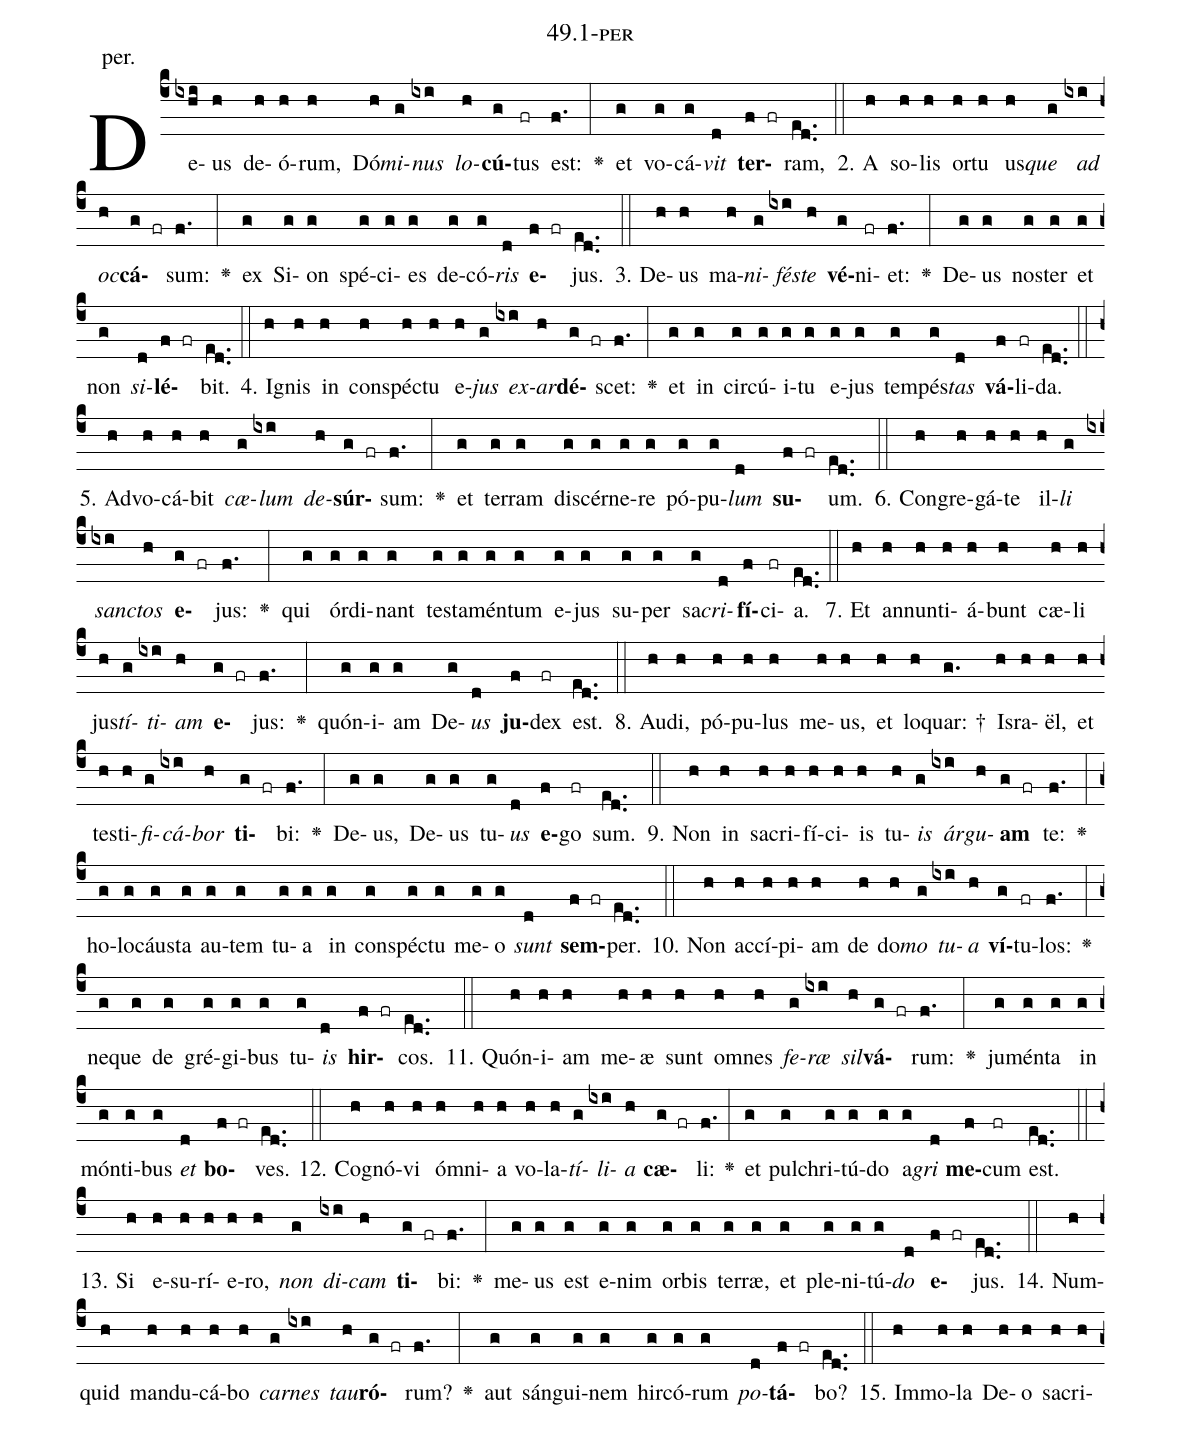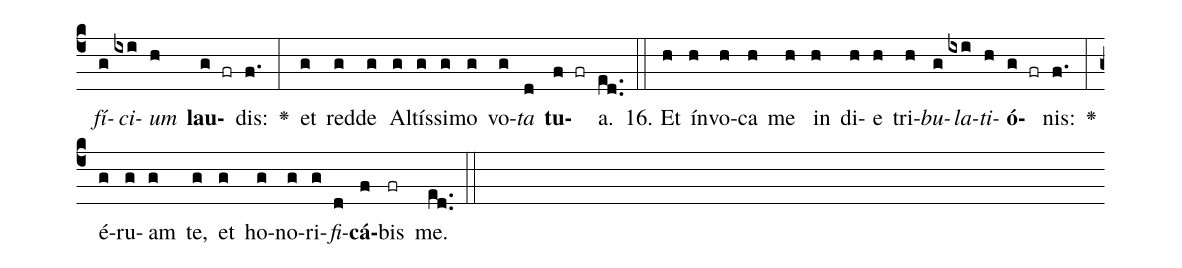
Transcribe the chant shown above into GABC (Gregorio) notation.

name: 49.1-per;
annotation: per.;
%%
(c4)De(ixhi)us(h) de(h)ó(h)rum,(h) Dó(h)<i>mi</i>(g)<i>nus</i>(ixi) <i>lo</i>(h)<b>cú</b>(g)tus(fr) est:(f.) <v>\greheightstar</v>(:) et(g) vo(g)cá(g)<i>vit</i>(d) <b>ter</b>(f fr)ram,(ed..) (::)
2. A(h) so(h)lis(h) or(h)tu(h) us(h)<i>que</i>(g) <i>ad</i>(ixi) <i>oc</i>(h)<b>cá</b>(g fr)sum:(f.) <v>\greheightstar</v>(:) ex(g) Si(g)on(g) spé(g)ci(g)es(g) de(g)có(g)<i>ris</i>(d) <b>e</b>(f fr)jus.(ed..) (::)
3. De(h)us(h) ma(h)<i>ni</i>(g)<i>fés</i>(ixi)<i>te</i>(h) <b>vé</b>(g)ni(fr)et:(f.) <v>\greheightstar</v>(:) De(g)us(g) nos(g)ter(g) et(g) non(g) <i>si</i>(d)<b>lé</b>(f fr)bit.(ed..) (::)
4. I(h)gnis(h) in(h) con(h)spéc(h)tu(h) e(h)<i>jus</i>(g) <i>ex</i>(ixi)<i>ar</i>(h)<b>dé</b>(g fr)scet:(f.) <v>\greheightstar</v>(:) et(g) in(g) cir(g)cú(g)i(g)tu(g) e(g)jus(g) tem(g)pés(g)<i>tas</i>(d) <b>vá</b>(f)li(fr)da.(ed..) (::)
5. Ad(h)vo(h)cá(h)bit(h) <i>cæ</i>(g)<i>lum</i>(ixi) <i>de</i>(h)<b>súr</b>(g fr)sum:(f.) <v>\greheightstar</v>(:) et(g) ter(g)ram(g) di(g)scér(g)ne(g)re(g) pó(g)pu(g)<i>lum</i>(d) <b>su</b>(f fr)um.(ed..) (::)
6. Con(h)gre(h)gá(h)te(h) il(h)<i>li</i>(g) <i>sanc</i>(ixi)<i>tos</i>(h) <b>e</b>(g fr)jus:(f.) <v>\greheightstar</v>(:) qui(g) ór(g)di(g)nant(g) tes(g)ta(g)mén(g)tum(g) e(g)jus(g) su(g)per(g) sa(g)<i>cri</i>(d)<b>fí</b>(f)ci(fr)a.(ed..) (::)
7. Et(h) an(h)nun(h)ti(h)á(h)bunt(h) cæ(h)li(h) jus(h)<i>tí</i>(g)<i>ti</i>(ixi)<i>am</i>(h) <b>e</b>(g fr)jus:(f.) <v>\greheightstar</v>(:) quón(g)i(g)am(g) De(g)<i>us</i>(d) <b>ju</b>(f)dex(fr) est.(ed..) (::)
8. Au(h)di,(h) pó(h)pu(h)lus(h) me(h)us,(h) et(h) lo(h)quar: †(g.) Is(h)ra(h)ël,(h) et(h) tes(h)ti(h)<i>fi</i>(g)<i>cá</i>(ixi)<i>bor</i>(h) <b>ti</b>(g fr)bi:(f.) <v>\greheightstar</v>(:) De(g)us,(g) De(g)us(g) tu(g)<i>us</i>(d) <b>e</b>(f)go(fr) sum.(ed..) (::)
9. Non(h) in(h) sa(h)cri(h)fí(h)ci(h)is(h) tu(h)<i>is</i>(g) <i>ár</i>(ixi)<i>gu</i>(h)<b>am</b>(g fr) te:(f.) <v>\greheightstar</v>(:) ho(g)lo(g)cáus(g)ta(g) au(g)tem(g) tu(g)a(g) in(g) con(g)spéc(g)tu(g) me(g)o(g) <i>sunt</i>(d) <b>sem</b>(f fr)per.(ed..) (::)
10. Non(h) ac(h)cí(h)pi(h)am(h) de(h) do(h)<i>mo</i>(g) <i>tu</i>(ixi)<i>a</i>(h) <b>ví</b>(g)tu(fr)los:(f.) <v>\greheightstar</v>(:) ne(g)que(g) de(g) gré(g)gi(g)bus(g) tu(g)<i>is</i>(d) <b>hir</b>(f fr)cos.(ed..) (::)
11. Quón(h)i(h)am(h) me(h)æ(h) sunt(h) om(h)nes(h) <i>fe</i>(g)<i>ræ</i>(ixi) <i>sil</i>(h)<b>vá</b>(g fr)rum:(f.) <v>\greheightstar</v>(:) ju(g)mén(g)ta(g) in(g) món(g)ti(g)bus(g) <i>et</i>(d) <b>bo</b>(f fr)ves.(ed..) (::)
12. Co(h)gnó(h)vi(h) óm(h)ni(h)a(h) vo(h)la(h)<i>tí</i>(g)<i>li</i>(ixi)<i>a</i>(h) <b>cæ</b>(g fr)li:(f.) <v>\greheightstar</v>(:) et(g) pul(g)chri(g)tú(g)do(g) a(g)<i>gri</i>(d) <b>me</b>(f)cum(fr) est.(ed..) (::)
13. Si(h) e(h)su(h)rí(h)e(h)ro,(h) <i>non</i>(g) <i>di</i>(ixi)<i>cam</i>(h) <b>ti</b>(g fr)bi:(f.) <v>\greheightstar</v>(:) me(g)us(g) est(g) e(g)nim(g) or(g)bis(g) ter(g)ræ,(g) et(g) ple(g)ni(g)tú(g)<i>do</i>(d) <b>e</b>(f fr)jus.(ed..) (::)
14. Num(h)quid(h) man(h)du(h)cá(h)bo(h) <i>car</i>(g)<i>nes</i>(ixi) <i>tau</i>(h)<b>ró</b>(g fr)rum?(f.) <v>\greheightstar</v>(:) aut(g) sán(g)gui(g)nem(g) hir(g)có(g)rum(g) <i>po</i>(d)<b>tá</b>(f fr)bo?(ed..) (::)
15. Im(h)mo(h)la(h) De(h)o(h) sa(h)cri(h)<i>fí</i>(g)<i>ci</i>(ixi)<i>um</i>(h) <b>lau</b>(g fr)dis:(f.) <v>\greheightstar</v>(:) et(g) red(g)de(g) Al(g)tís(g)si(g)mo(g) vo(g)<i>ta</i>(d) <b>tu</b>(f fr)a.(ed..) (::)
16. Et(h) ín(h)vo(h)ca(h) me(h) in(h) di(h)e(h) tri(h)<i>bu</i>(g)<i>la</i>(ixi)<i>ti</i>(h)<b>ó</b>(g fr)nis:(f.) <v>\greheightstar</v>(:) é(g)ru(g)am(g) te,(g) et(g) ho(g)no(g)ri(g)<i>fi</i>(d)<b>cá</b>(f)bis(fr) me.(ed..) (::)
